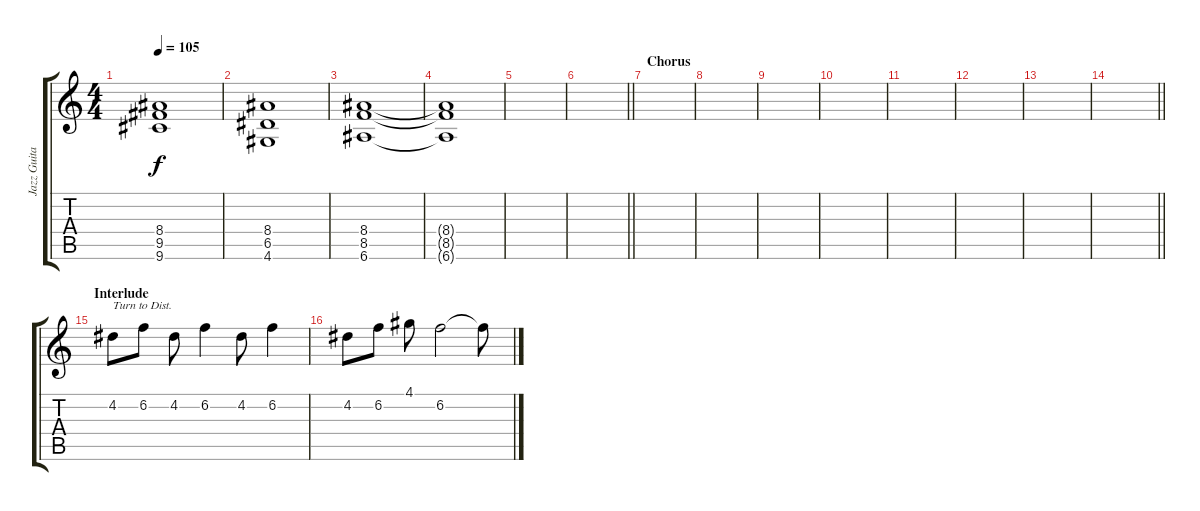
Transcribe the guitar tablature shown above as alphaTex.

\track ("Jazz Guitar" "Jazz Guita") {instrument electricguitarjazz}
\staff {score tabs}
\tuning (E4 B3 G3 D3 A2 E2) {hide}
\ts (4 4)
\tempo 105
\clef g2
\ks c
(8.4 9.5 9.6).1{dy f} |
(8.4 6.5 4.6).1 |
(8.4 8.5 6.6).1 |
(8.4{t} 8.5{t} 6.6{t}).1 |
|
\barLineRight lightlight
|
\section ("" "Chorus")
|
|
|
|
|
|
|
\barLineRight lightlight
|
\section ("" "Interlude")
4.2.8{txt "Turn to Dist." instrument distortionguitar} 6.2.8 4.2.8 6.2.4 4.2.8 6.2.4 |
4.2.8 6.2.8 4.1.8 6.2.2 6.2{t}.8
